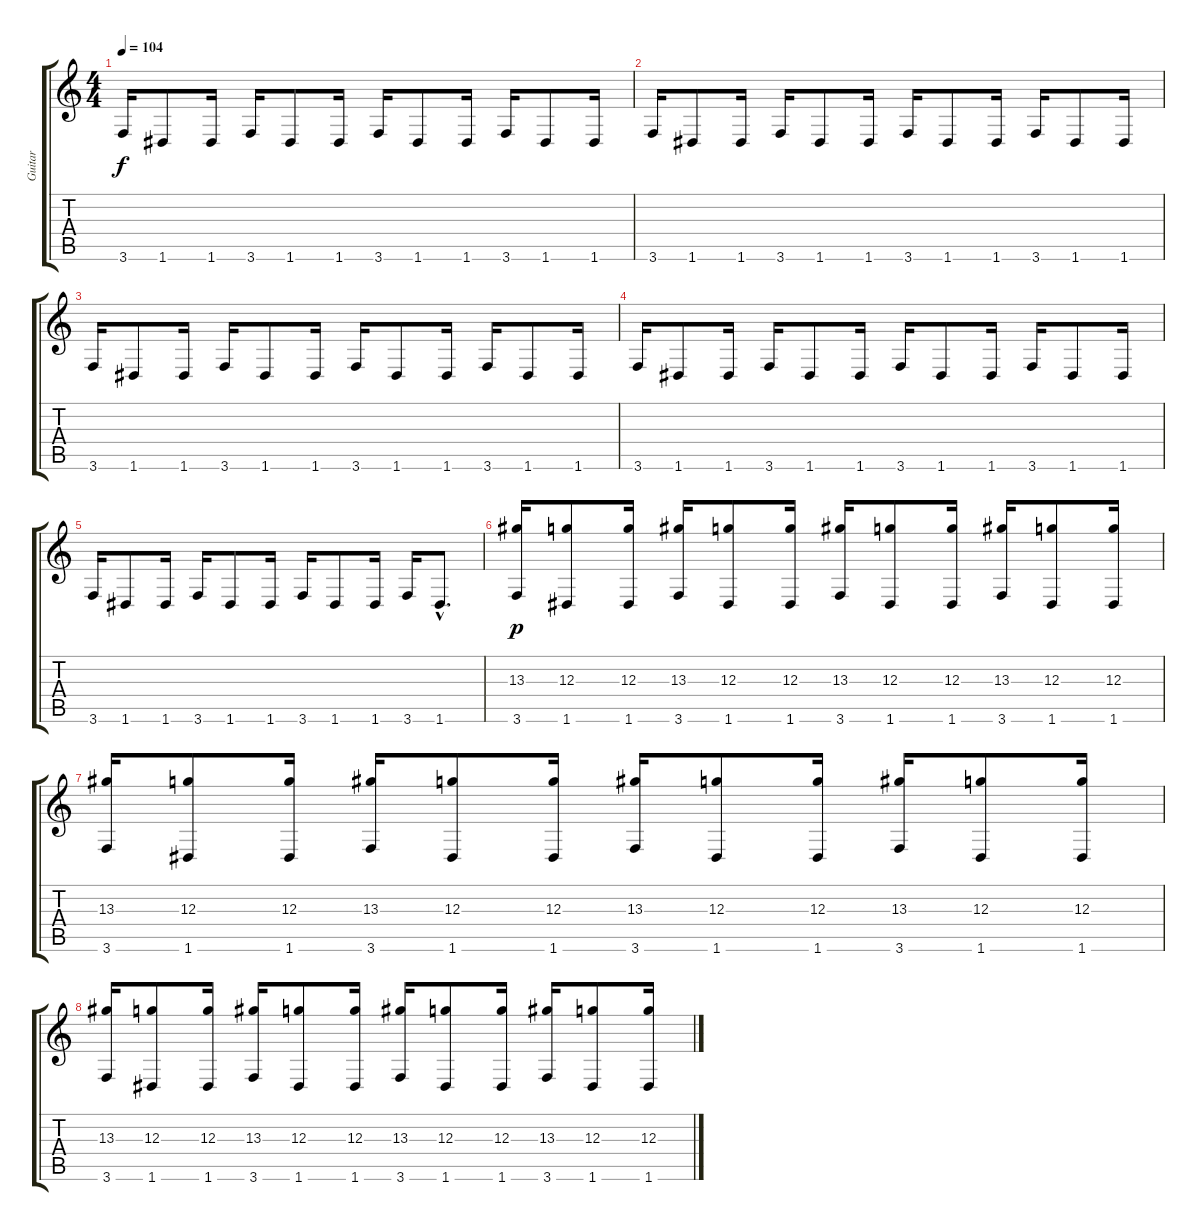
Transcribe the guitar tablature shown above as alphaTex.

\track ("Guitar" "Guitar") {instrument distortionguitar}
\staff {score tabs}
\tuning (E4 B3 G3 D3 A2 D2) {hide}
\ts (4 4)
\tempo 104
\clef g2
\ks c
3.6.16{dy f} 1.6.8 1.6.16 3.6.16 1.6.8 1.6.16 3.6.16 1.6.8 1.6.16 3.6.16 1.6.8 1.6.16 |
3.6.16 1.6.8 1.6.16 3.6.16 1.6.8 1.6.16 3.6.16 1.6.8 1.6.16 3.6.16 1.6.8 1.6.16 |
3.6.16 1.6.8 1.6.16 3.6.16 1.6.8 1.6.16 3.6.16 1.6.8 1.6.16 3.6.16 1.6.8 1.6.16 |
3.6.16 1.6.8 1.6.16 3.6.16 1.6.8 1.6.16 3.6.16 1.6.8 1.6.16 3.6.16 1.6.8 1.6.16 |
3.6.16 1.6.8 1.6.16 3.6.16 1.6.8 1.6.16 3.6.16 1.6.8 1.6.16 3.6.16 1.6{hac}.8{d} |
(13.3 3.6).16{dy p} (12.3 1.6).8 (12.3 1.6).16 (13.3 3.6).16 (12.3 1.6).8 (12.3 1.6).16 (13.3 3.6).16 (12.3 1.6).8 (12.3 1.6).16 (13.3 3.6).16 (12.3 1.6).8 (12.3 1.6).16 |
(13.3 3.6).16 (12.3 1.6).8 (12.3 1.6).16 (13.3 3.6).16 (12.3 1.6).8 (12.3 1.6).16 (13.3 3.6).16 (12.3 1.6).8 (12.3 1.6).16 (13.3 3.6).16 (12.3 1.6).8 (12.3 1.6).16 |
(13.3 3.6).16 (12.3 1.6).8 (12.3 1.6).16 (13.3 3.6).16 (12.3 1.6).8 (12.3 1.6).16 (13.3 3.6).16 (12.3 1.6).8 (12.3 1.6).16 (13.3 3.6).16 (12.3 1.6).8 (12.3 1.6).16
